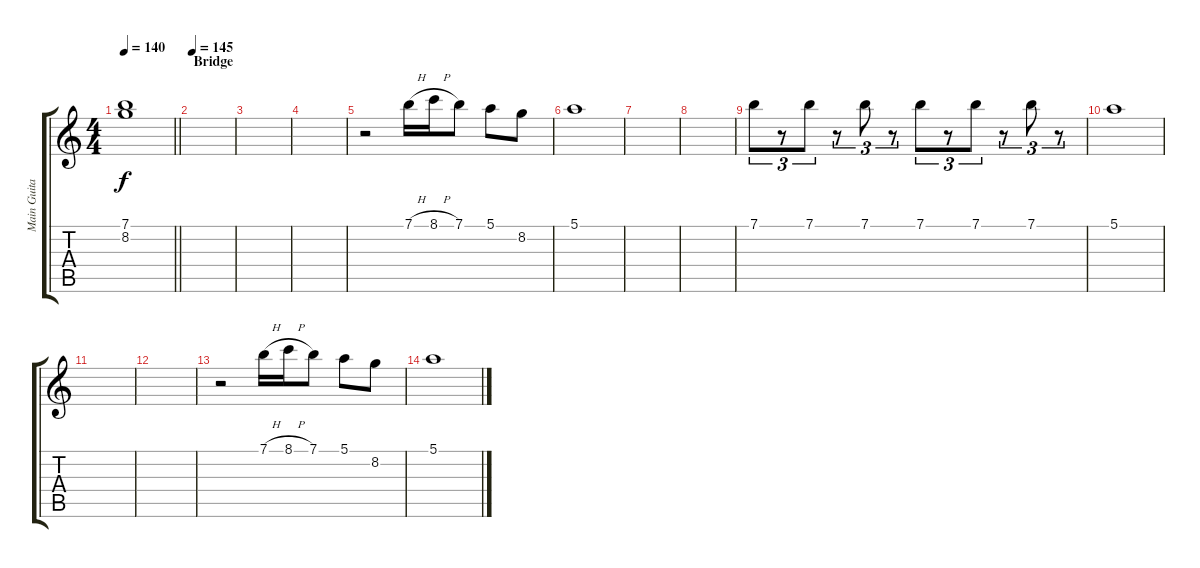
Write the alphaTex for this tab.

\track ("Main Guitar I" "Main Guita") {instrument electricguitarjazz}
\staff {score tabs}
\tuning (E4 B3 G3 D3 A2 E2) {hide}
\ts (4 4)
\tempo 140
\clef g2
\barLineRight lightlight
\ks c
(7.1 8.2{t}).1{dy f} |
\section ("" "Bridge")
\tempo 145
|
|
|
r.2 7.1{h}.16 8.1{h}.16 7.1.8 5.1.8 8.2.8 |
5.1.1 |
|
|
7.1.8{tu (3 2)} r.8{tu (3 2)} 7.1.8{tu (3 2)} r.8{tu (3 2)} 7.1.8{tu (3 2)} r.8{tu (3 2)} 7.1.8{tu (3 2)} r.8{tu (3 2)} 7.1.8{tu (3 2)} r.8{tu (3 2)} 7.1.8{tu (3 2)} r.8{tu (3 2)} |
5.1.1 |
|
|
r.2 7.1{h}.16 8.1{h}.16 7.1.8 5.1.8 8.2.8 |
5.1.1
